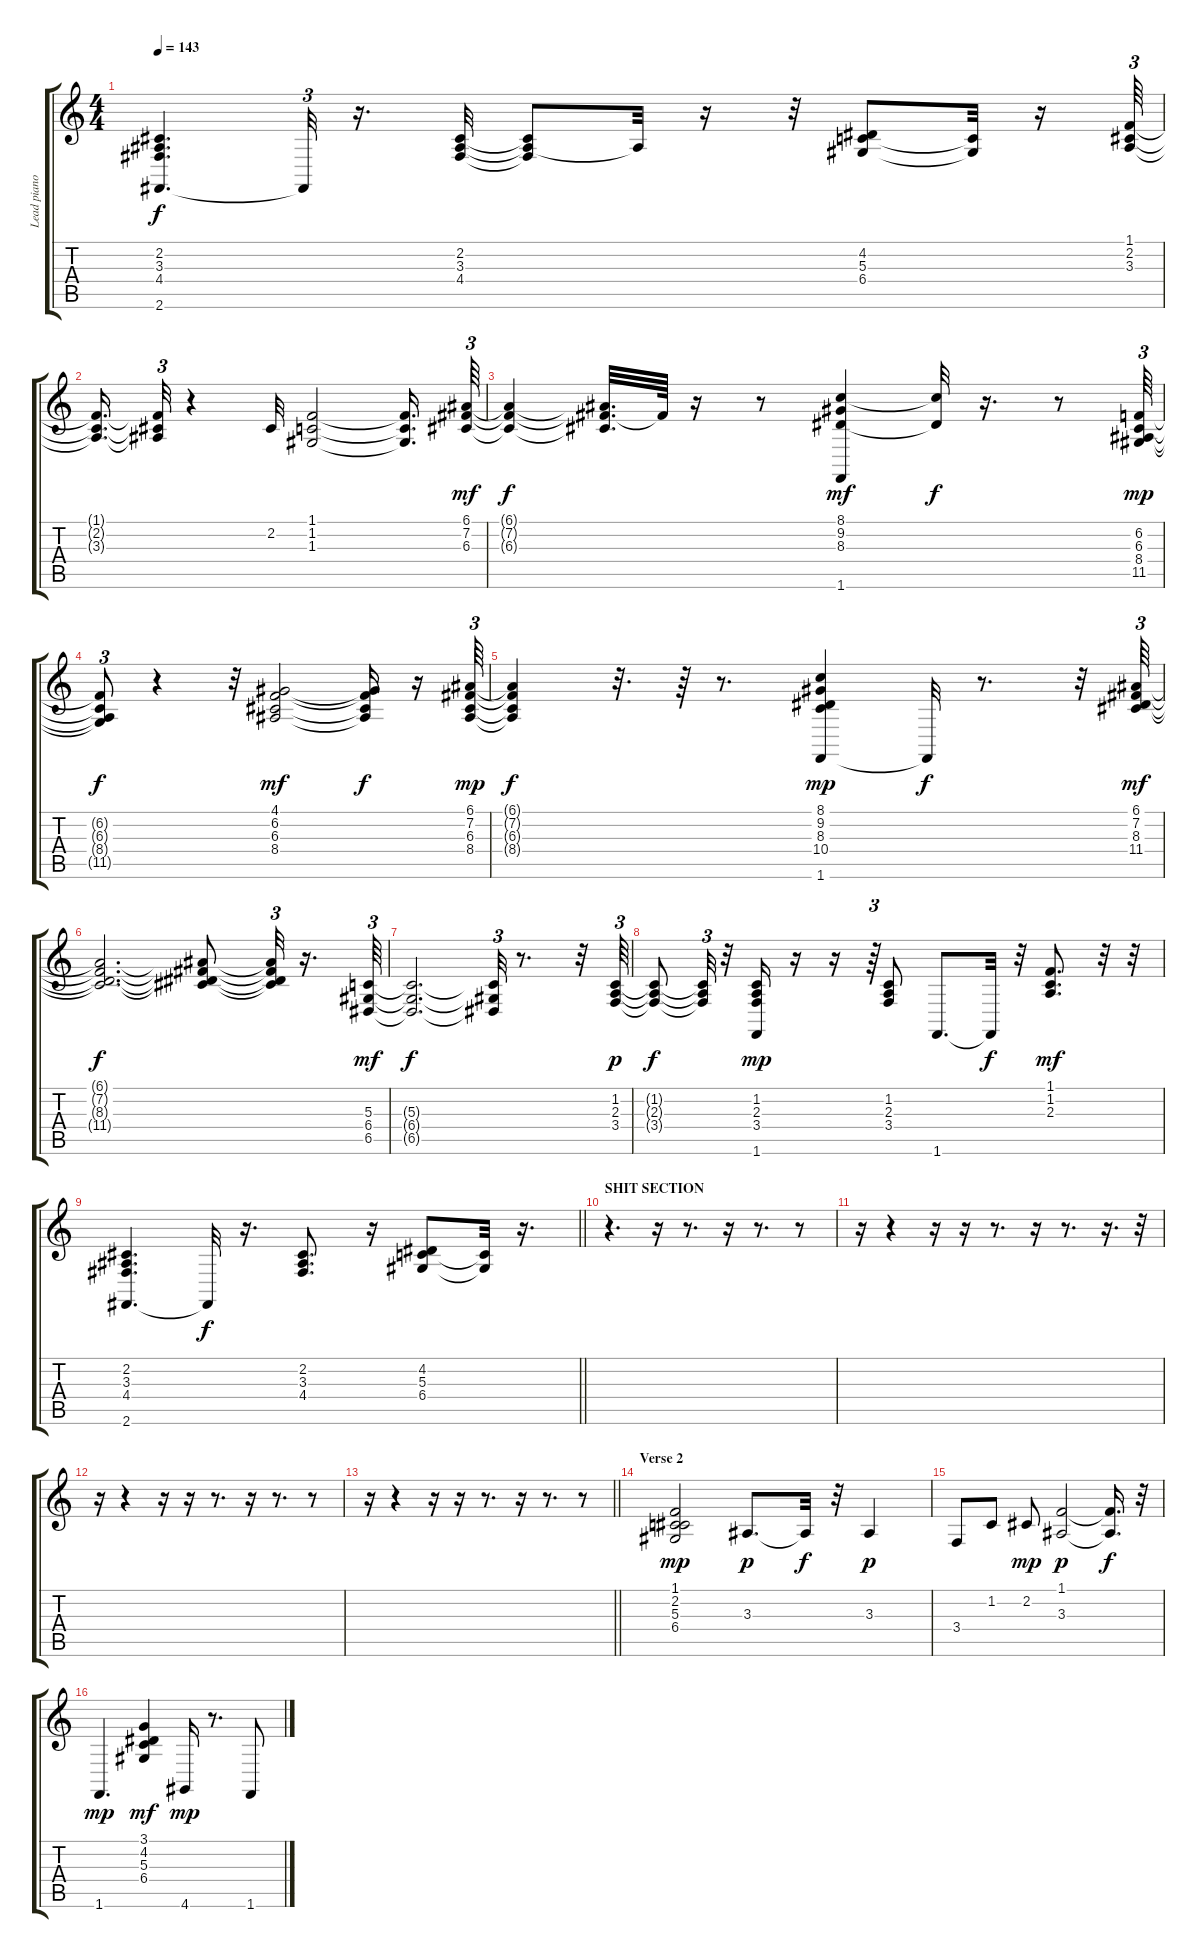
\track ("Lead piano" "Lead piano") {instrument brightacousticpiano}
\staff {score tabs}
\tuning (E4 B3 G3 D3 A2 E2) {hide}
\ts (4 4)
\tempo 143
\clef g2
\ks c
(2.2{t} 3.3{t} 4.4{t} 2.6{t}).4{d dy f} 2.6{t}.32{tu (3 2)} r.16{d} (2.2 3.3 4.4).32 (2.2{t} 3.3{t} 4.4{t}).8 3.3{t}.32 r.16 r.32 (4.2 5.3 6.4).8 (5.3{t} 6.4{t}).32 r.16 (1.1 2.2 3.3).64{tu (3 2)} |
(1.1{t} 2.2{t} 3.3{t}).16{d} (1.1{t} 2.2{t} 3.3{t}).32{tu (3 2)} r.4 2.2.32 (1.1 1.2 1.3).2 (1.1{t} 1.2{t} 1.3{t}).16{d} (6.1 7.2 6.3).64{tu (3 2) dy mf} |
(6.1{t} 7.2{t} 6.3{t}).4{dy f} (6.1{t} 7.2{t} 6.3{t}).32{d} 7.2{t}.64 r.16 r.8 (8.1 9.2 8.3 1.6).4{dy mf} (8.1{t} 8.3{t}).32{dy f} r.16{d} r.8 (6.2 6.3 8.4 11.5).64{tu (3 2) dy mp} |
(6.2{t} 6.3{t} 8.4{t} 11.5{t}).8{tu (3 2) dy f} r.4 r.32 (4.1 6.2 6.3 8.4).2{dy mf} (4.1{t} 6.2{t} 6.3{t} 8.4{t}).16{dy f} r.16 (6.1 7.2 6.3 8.4).64{tu (3 2) dy mp} |
(6.1{t} 7.2{t} 6.3{t} 8.4{t}).4{dy f} r.32{d} r.64 r.8{d} (8.1 9.2 8.3 10.4 1.6).4{dy mp} 1.6{t}.32{dy f} r.8{d} r.32 (6.1 7.2 8.3 11.4).64{tu (3 2) dy mf} |
(6.1{t} 7.2{t} 8.3{t} 11.4{t}).2{d dy f} (6.1{t} 7.2{t} 8.3{t} 11.4{t}).8 (6.1{t} 7.2{t} 8.3{t} 11.4{t}).32{tu (3 2)} r.16{d} (5.3 6.4 6.5).64{tu (3 2) dy mf} |
(5.3{t} 6.4{t} 6.5{t}).2{d dy f} (5.3{t} 6.4{t} 6.5{t}).32{tu (3 2)} r.8{d} r.32 (1.2 2.3 3.4).64{tu (3 2) dy p} |
(1.2{t} 2.3{t} 3.4{t}).8{dy f} (1.2{t} 2.3{t} 3.4{t}).32{tu (3 2)} r.32 (1.2 2.3 3.4 1.6).16{dy mp} r.16 r.16 r.64{tu (3 2)} (1.2 2.3 3.4).8 1.6.8{d} 1.6{t}.32{dy f} r.32 (1.1 1.2 2.3).8{d dy mf} r.32 r.32 |
\barLineRight lightlight
(2.2 3.3 4.4 2.6).4{d} 2.6{t}.32{dy f} r.16{d} (2.2 3.3 4.4).8{d} r.16 (4.2 5.3 6.4).8 (5.3{t} 6.4{t}).32 r.16{d} |
\section ("" "SHIT SECTION")
r.4{d} r.16 r.8{d} r.16 r.8{d} r.8 |
r.16 r.4 r.16 r.16 r.8{d} r.16 r.8{d} r.16{d} r.32 |
r.16 r.4 r.16 r.16 r.8{d} r.16 r.8{d} r.8 |
\barLineRight lightlight
r.16 r.4 r.16 r.16 r.8{d} r.16 r.8{d} r.8 |
\section ("" "Verse 2")
(1.1 2.2 5.3 6.4).2{dy mp} 3.3.8{d dy p} 3.3{t}.32{dy f} r.32 3.3.4{dy p} |
3.4.8 1.2.8 2.2.8{dy mp} (1.1 3.3).2{dy p} (1.1{t} 3.3{t}).16{d dy f} r.32 |
1.6.4{d dy mp} (3.1 4.2 5.3 6.4).4{dy mf} 4.6.16{dy mp} r.8{d} 1.6.8
